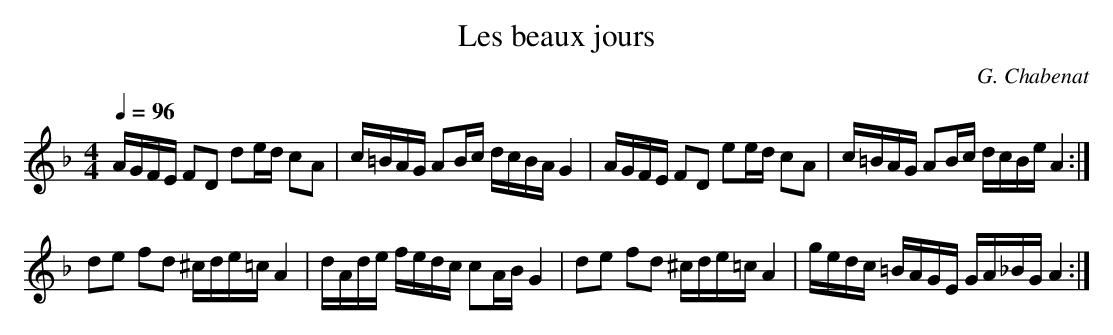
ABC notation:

X:1
T:Les beaux jours
C:G. Chabenat
Q:1/4=96
M:4/4
K:F
A/G/F/E/ FD de/d/ cA |c/=B/A/G/ AB/c/ d/c/B/A/ G2 |A/G/F/E/ FD ee/d/ cA |c/=B/A/G/ AB/c/ d/c/B/e/ A2 :|
de fd ^c/d/e/=c/ A2 |d/A/d/e/ f/e/d/c/ cA/B/ G2 |de fd ^c/d/e/=c/ A2 |g/e/d/c/ =B/A/G/E/ G/A/_B/G/ A2 :|
